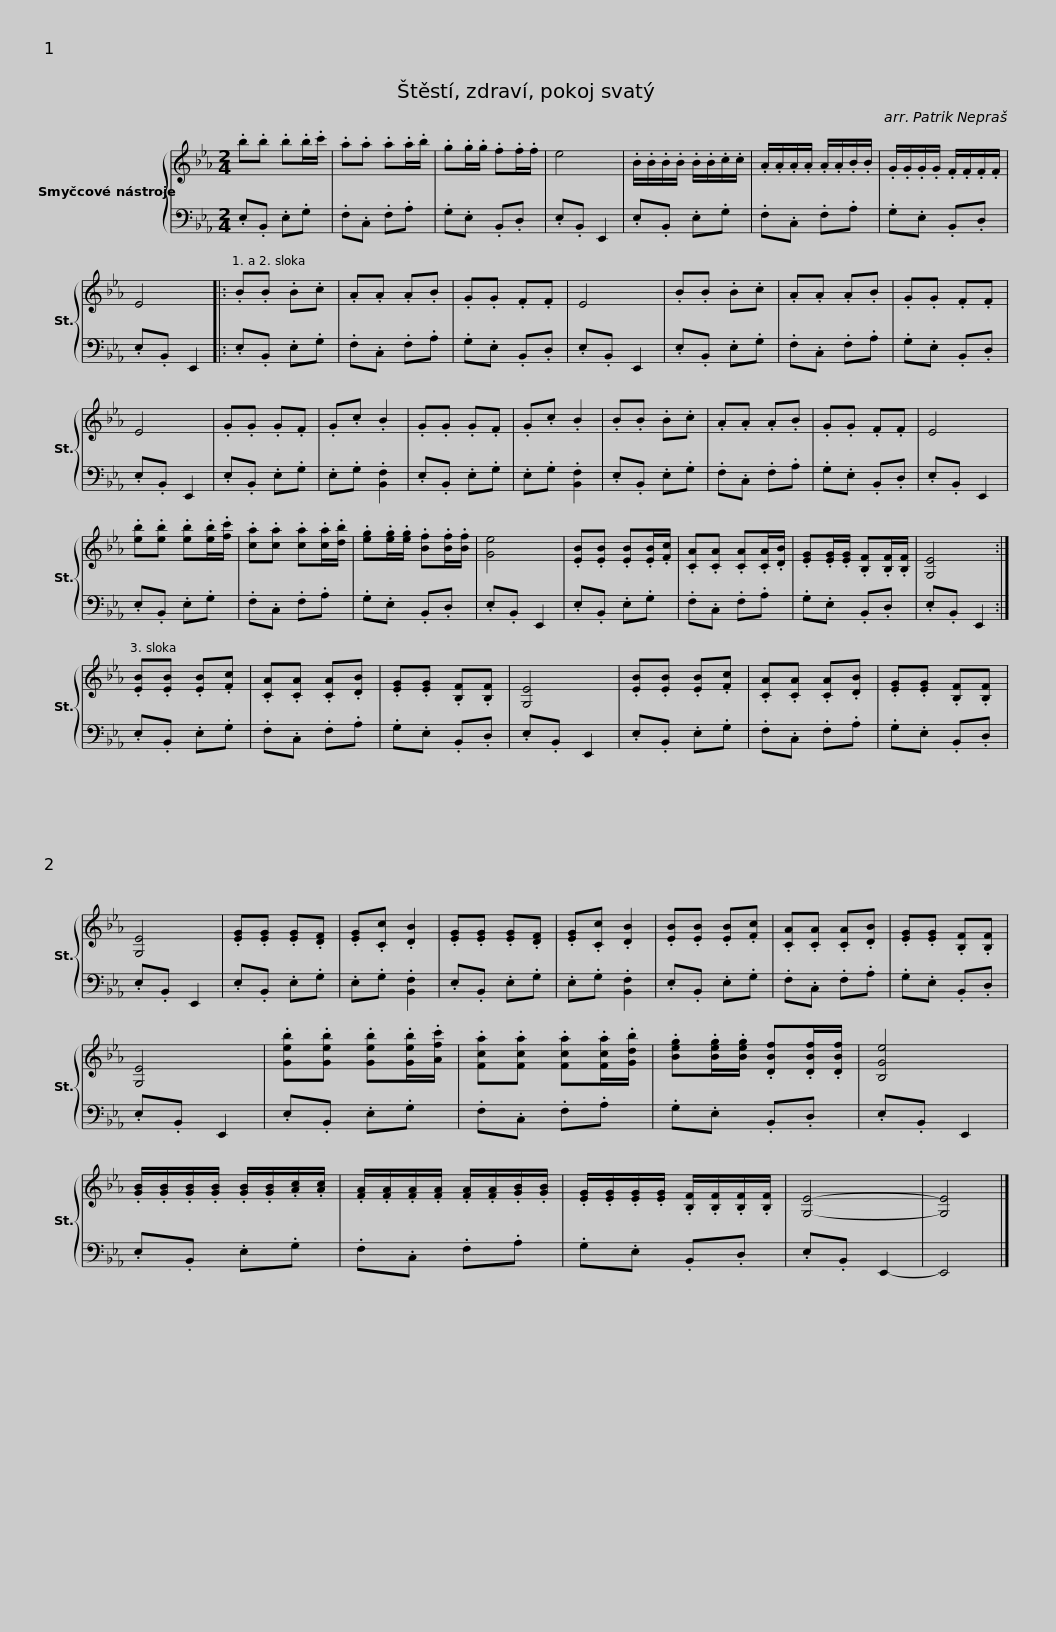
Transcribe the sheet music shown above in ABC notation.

X:1
%%score { 1 | 2 }
L:1/8
M:2/4
I:linebreak $
K:Eb
V:1 treble
V:2 bass
V:1
 .b.b .b.b/.c'/ | .a.a .a.a/.b/ | .g.g/.g/ .f.f/.f/ | e4 | .B/.B/.B/.B/ .B/.B/.c/.c/ | %5
 .A/.A/.A/.A/ .A/.A/.B/.B/ |$ .G/.G/.G/.G/ .F/.F/.F/.F/ | E4 |: .B.B .B.c | .A.A .A.B | %10
 .G.G .F.F | E4 | .B.B .B.c | .A.A .A.B | .G.G .F.F | %15
 E4 |$ .G.G .G.F | .G.c .B2 | .G.G .G.F | .G.c .B2 | %20
 .B.B .B.c | .A.A .A.B | .G.G .F.F | E4 | .[eb].[eb] .[eb].[eb]/.[fc']/ | %25
 .[ca].[ca] .[ca].[ca]/.[db]/ |$ .[eg].[eg]/.[eg]/ .[Bf].[Bf]/.[Bf]/ | [Ge]4 | .[EB].[EB] .[EB].[EB]/.[Fc]/ | .[CA].[CA] .[CA].[CA]/.[DB]/ | %30
 .[EG].[EG]/.[EG]/ .[B,F].[B,F]/.[B,F]/ | [G,E]4 :| .[EB].[EB] .[EB].[Fc] | .[CA].[CA] .[CA].[DB] |$ .[EG].[EG] .[B,F].[B,F] | %35
 [G,E]4 | .[EB].[EB] .[EB].[Fc] | .[CA].[CA] .[CA].[DB] | .[EG].[EG] .[B,F].[B,F] | [G,E]4 | %40
 .[EG].[EG] .[EG].[DF] | .[EG].[Cc] .[DB]2 | .[EG].[EG] .[EG].[DF] | .[EG].[Cc] .[DB]2 | .[EB].[EB] .[EB].[Fc] |$ %45
 .[CA].[CA] .[CA].[DB] | .[EG].[EG] .[B,F].[B,F] | [G,E]4 | .[Geb].[Geb] .[Geb].[Geb]/.[Afc']/ | .[Fca].[Fca] .[Fca].[Fca]/.[Gdb]/ | %50
 .[Beg].[Beg]/.[Beg]/ .[DBf].[DBf]/.[DBf]/ | [B,Ge]4 | .[GB]/.[GB]/.[GB]/.[GB]/ .[GB]/.[GB]/.[Ac]/.[Ac]/ |$ .[FA]/.[FA]/.[FA]/.[FA]/ .[FA]/.[FA]/.[GB]/.[GB]/ | .[EG]/.[EG]/.[EG]/.[EG]/ .[B,F]/.[B,F]/.[B,F]/.[B,F]/ | %55
 [G,E]4- | [G,E]4 |] %57
V:2
 .E,.B,, .E,.G, | .F,.C, .F,.A, | .G,.E, .B,,.D, | .E,.B,, E,,2 | .E,.B,, .E,.G, | %5
 .F,.C, .F,.A, |$ .G,.E, .B,,.D, | .E,.B,, E,,2 |: .E,.B,, .E,.G, | .F,.C, .F,.A, | %10
 .G,.E, .B,,.D, | .E,.B,, E,,2 | .E,.B,, .E,.G, | .F,.C, .F,.A, | .G,.E, .B,,.D, | %15
 .E,.B,, E,,2 |$ .E,.B,, .E,.G, | .E,.G, .[B,,F,]2 | .E,.B,, .E,.G, | .E,.G, .[B,,F,]2 | %20
 .E,.B,, .E,.G, | .F,.C, .F,.A, | .G,.E, .B,,.D, | .E,.B,, E,,2 | .E,.B,, .E,.G, | %25
 .F,.C, .F,.A, |$ .G,.E, .B,,.D, | .E,.B,, E,,2 | .E,.B,, .E,.G, | .F,.C, .F,.A, | %30
 .G,.E, .B,,.D, | .E,.B,, E,,2 :| .E,.B,, .E,.G, | .F,.C, .F,.A, |$ .G,.E, .B,,.D, | %35
 .E,.B,, E,,2 | .E,.B,, .E,.G, | .F,.C, .F,.A, | .G,.E, .B,,.D, | .E,.B,, E,,2 | %40
 .E,.B,, .E,.G, | .E,.G, .[B,,F,]2 | .E,.B,, .E,.G, | .E,.G, .[B,,F,]2 | .E,.B,, .E,.G, |$ %45
 .F,.C, .F,.A, | .G,.E, .B,,.D, | .E,.B,, E,,2 | .E,.B,, .E,.G, | .F,.C, .F,.A, | %50
 .G,.E, .B,,.D, | .E,.B,, E,,2 | .E,.B,, .E,.G, |$ .F,.C, .F,.A, | .G,.E, .B,,.D, | %55
 .E,.B,, E,,2- | E,,4 |] %57
